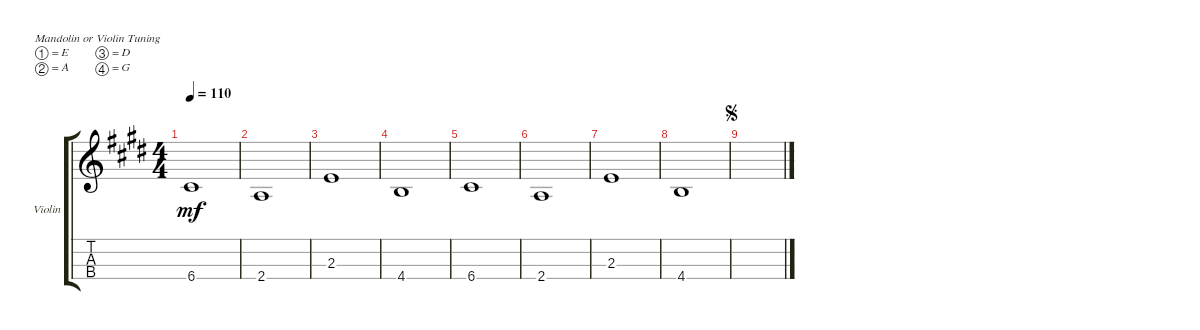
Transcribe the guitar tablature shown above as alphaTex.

\defaultSystemsLayout 4
\bracketExtendMode groupsimilarinstruments
\firstSystemTrackNameOrientation horizontal
\otherSystemsTrackNameOrientation horizontal
\track ("Violin" "Violin") {instrument violin}
\staff {score tabs}
\tuning (E5 A4 D4 G3)
\ts (4 4)
\tempo 110
\clef g2
\ks c#minor
6.4.1{dy mf} |
2.4.1 |
2.3.1 |
4.4.1 |
6.4.1 |
2.4.1 |
2.3.1 |
4.4.1 |
\jump segno
